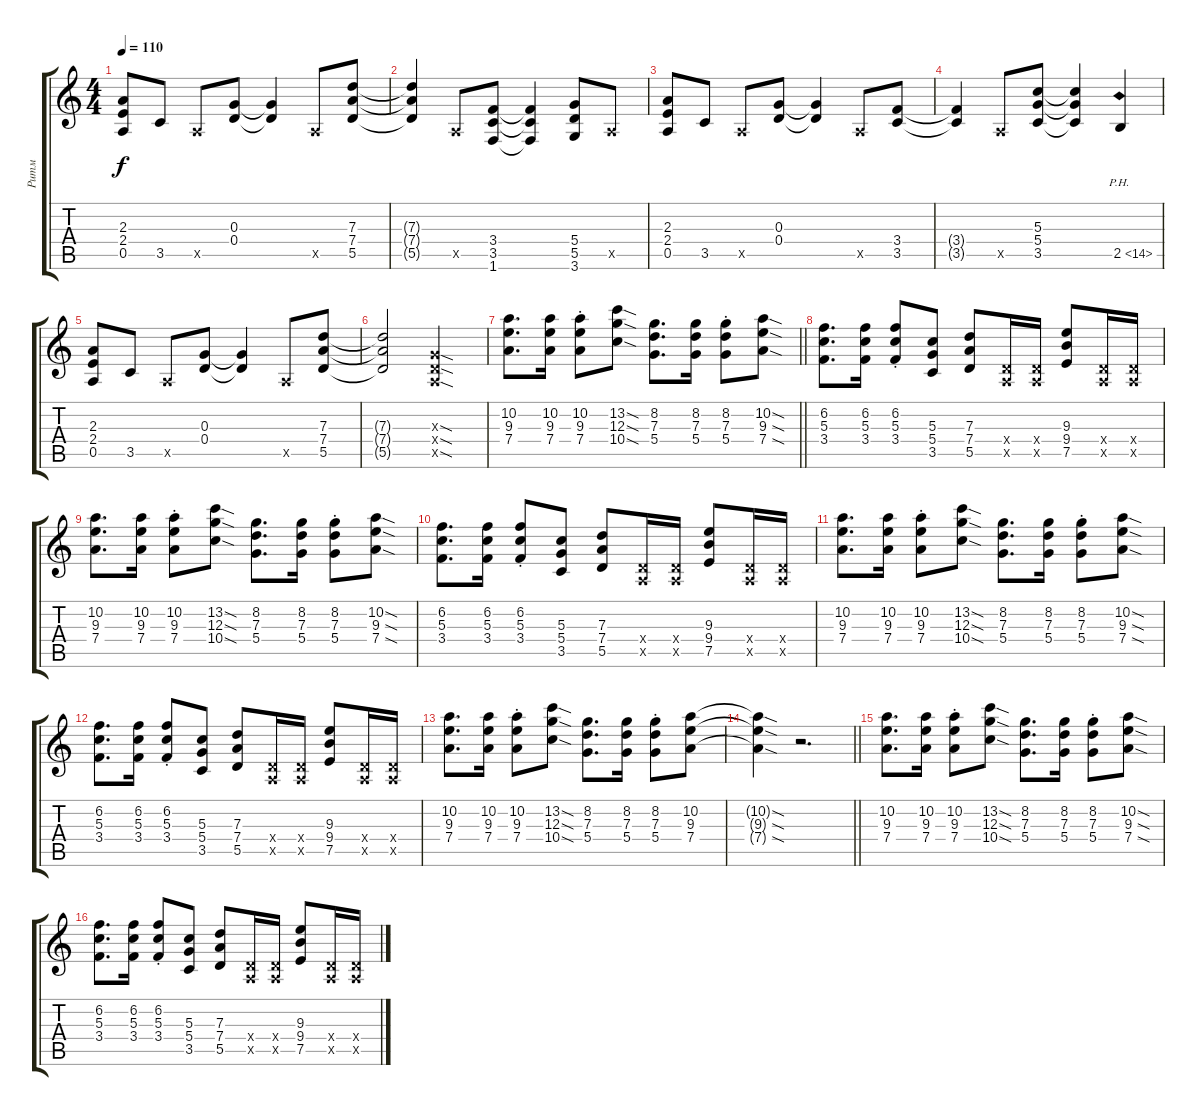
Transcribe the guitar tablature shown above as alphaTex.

\track ("Ритм" "Ритм") {instrument distortionguitar}
\staff {score tabs}
\tuning (E4 B3 G3 D3 A2 E2) {hide}
\ts (4 4)
\tempo 110
\clef g2
\ks c
(2.3 2.4 0.5).8{dy f} 3.5.8 0.5{x}.8 (0.3 0.4).8 (0.3{t} 0.4{t}).4 0.5{x}.8 (7.3 7.4 5.5).8 |
(7.3{t} 7.4{t} 5.5{t}).4 0.5{x}.8 (3.4 3.5 1.6).8 (3.4{t} 3.5{t} 1.6{t}).4 (5.4 5.5 3.6).8 0.5{x}.8 |
(2.3 2.4 0.5).8 3.5.8 0.5{x}.8 (0.3 0.4).8 (0.3{t} 0.4{t}).4 0.5{x}.8 (3.4 3.5).8 |
(3.4{t} 3.5{t}).4 0.5{x}.8 (5.3 5.4 3.5).8 (5.3{t} 5.4{t} 3.5{t}).4 2.5{ph 12}.4 |
(2.3 2.4 0.5).8 3.5.8 0.5{x}.8 (0.3 0.4).8 (0.3{t} 0.4{t}).4 0.5{x}.8 (7.3 7.4 5.5).8 |
(7.3{t} 7.4{t} 5.5{t}).2 (0.3{sod x} 0.4{sod x} 0.5{sod x}).2 |
\barLineRight lightlight
(10.2 9.3 7.4).8{d} (10.2 9.3 7.4).16 (10.2{st} 9.3{st} 7.4{st}).8 (13.2{sod} 12.3{sod} 10.4{sod}).8 (8.2 7.3 5.4).8{d} (8.2 7.3 5.4).16 (8.2{st} 7.3{st} 5.4{st}).8 (10.2{sod} 9.3{sod} 7.4{sod}).8 |
(6.2 5.3 3.4).8{d} (6.2 5.3 3.4).16 (6.2{st} 5.3{st} 3.4{st}).8 (5.3 5.4 3.5).8 (7.3 7.4 5.5).8 (0.4{x} 0.5{x}).16 (0.4{x} 0.5{x}).16 (9.3 9.4 7.5).8 (0.4{x} 0.5{x}).16 (0.4{x} 0.5{x}).16 |
(10.2 9.3 7.4).8{d} (10.2 9.3 7.4).16 (10.2{st} 9.3{st} 7.4{st}).8 (13.2{sod} 12.3{sod} 10.4{sod}).8 (8.2 7.3 5.4).8{d} (8.2 7.3 5.4).16 (8.2{st} 7.3{st} 5.4{st}).8 (10.2{sod} 9.3{sod} 7.4{sod}).8 |
(6.2 5.3 3.4).8{d} (6.2 5.3 3.4).16 (6.2{st} 5.3{st} 3.4{st}).8 (5.3 5.4 3.5).8 (7.3 7.4 5.5).8 (0.4{x} 0.5{x}).16 (0.4{x} 0.5{x}).16 (9.3 9.4 7.5).8 (0.4{x} 0.5{x}).16 (0.4{x} 0.5{x}).16 |
(10.2 9.3 7.4).8{d} (10.2 9.3 7.4).16 (10.2{st} 9.3{st} 7.4{st}).8 (13.2{sod} 12.3{sod} 10.4{sod}).8 (8.2 7.3 5.4).8{d} (8.2 7.3 5.4).16 (8.2{st} 7.3{st} 5.4{st}).8 (10.2{sod} 9.3{sod} 7.4{sod}).8 |
(6.2 5.3 3.4).8{d} (6.2 5.3 3.4).16 (6.2{st} 5.3{st} 3.4{st}).8 (5.3 5.4 3.5).8 (7.3 7.4 5.5).8 (0.4{x} 0.5{x}).16 (0.4{x} 0.5{x}).16 (9.3 9.4 7.5).8 (0.4{x} 0.5{x}).16 (0.4{x} 0.5{x}).16 |
(10.2 9.3 7.4).8{d} (10.2 9.3 7.4).16 (10.2{st} 9.3{st} 7.4{st}).8 (13.2{sod} 12.3{sod} 10.4{sod}).8 (8.2 7.3 5.4).8{d} (8.2 7.3 5.4).16 (8.2{st} 7.3{st} 5.4{st}).8 (10.2 9.3 7.4).8 |
\barLineRight lightlight
(10.2{sod t} 9.3{sod t} 7.4{sod t}).4 r.2{d} |
(10.2 9.3 7.4).8{d} (10.2 9.3 7.4).16 (10.2{st} 9.3{st} 7.4{st}).8 (13.2{sod} 12.3{sod} 10.4{sod}).8 (8.2 7.3 5.4).8{d} (8.2 7.3 5.4).16 (8.2{st} 7.3{st} 5.4{st}).8 (10.2{sod} 9.3{sod} 7.4{sod}).8 |
(6.2 5.3 3.4).8{d} (6.2 5.3 3.4).16 (6.2{st} 5.3{st} 3.4{st}).8 (5.3 5.4 3.5).8 (7.3 7.4 5.5).8 (0.4{x} 0.5{x}).16 (0.4{x} 0.5{x}).16 (9.3 9.4 7.5).8 (0.4{x} 0.5{x}).16 (0.4{x} 0.5{x}).16
